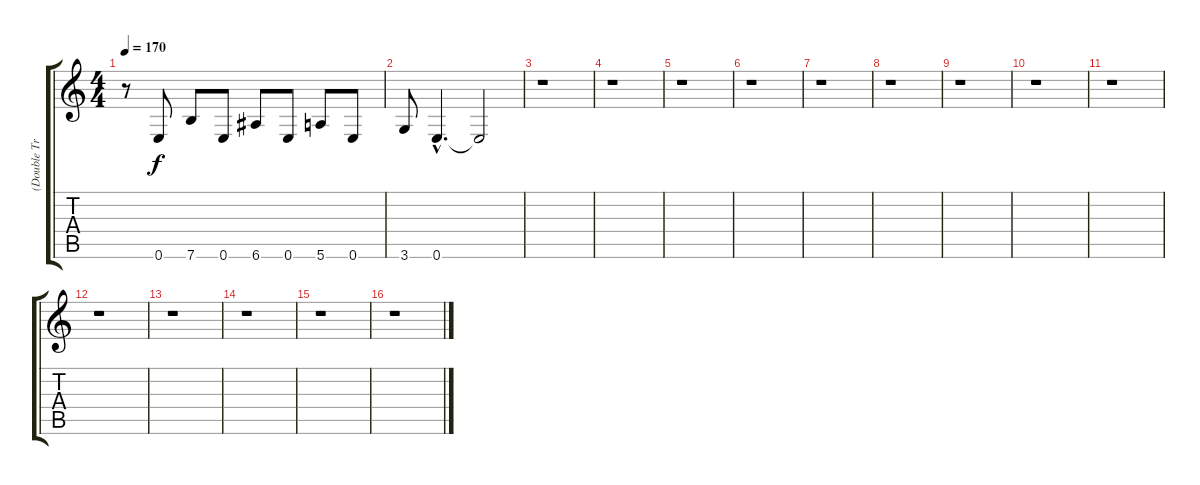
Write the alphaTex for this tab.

\track ("(Double Track)" "(Double Tr") {instrument distortionguitar}
\staff {score tabs}
\tuning (E4 B3 G3 D3 A2 E2) {hide}
\ts (4 4)
\tempo 170
\clef g2
\ks c
r.8{dy f} 0.6.8 7.6.8 0.6.8 6.6.8 0.6.8 5.6.8 0.6.8 |
3.6.8 0.6{hac}.4{d} 0.6{t}.2 |
r.1 |
r.1 |
r.1 |
r.1 |
r.1 |
r.1 |
r.1 |
r.1 |
r.1 |
r.1 |
r.1 |
r.1 |
r.1 |
r.1
